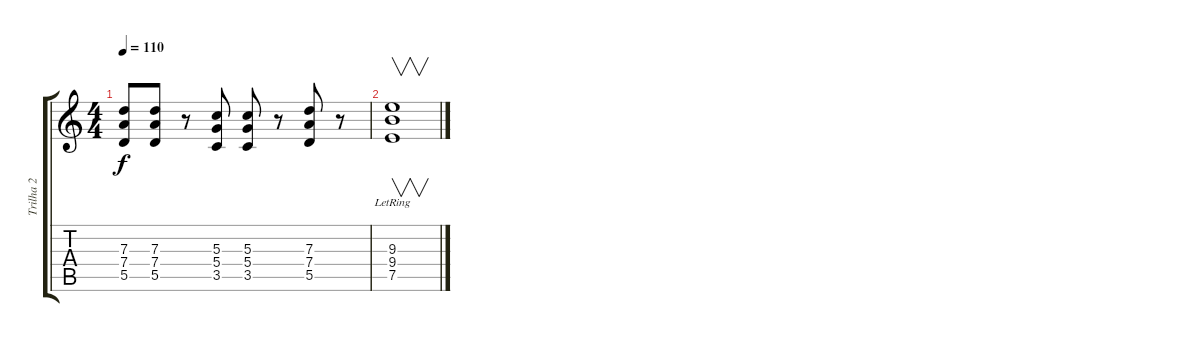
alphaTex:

\track ("Trilha 2" "Trilha 2") {instrument electricguitarclean}
\staff {score tabs}
\tuning (E4 B3 G3 D3 A2 E2) {hide}
\ts (4 4)
\tempo 110
\clef g2
\ks c
(7.3 7.4 5.5).8{dy f} (7.3 7.4 5.5).8 r.8 (5.3 5.4 3.5).8 (5.3 5.4 3.5).8 r.8 (7.3 7.4 5.5).8 r.8 |
(9.3{lr} 9.4 7.5).1{v}
